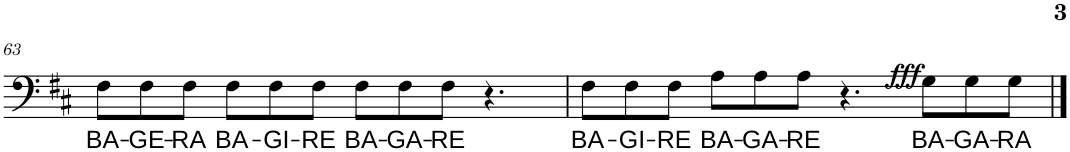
**kern	**text	**dynam
*part1	*part1	*part1
*staff1	*staff1	*staff1
*I"Baryton	*	*
*I'Bar.	*	*
!!LO:PB:g=z
*clefF4	*	*
*k[f#c#]	*	*
*M12/8	*	*
=63	=63	=63
!	!LO:LY:b	!
8F#\L	BA-	.
!	!LO:LY:b	!
8F#\	-GE-	.
!	!LO:LY:b	!
8F#\J	-RA	.
!	!LO:LY:b	!
8F#\L	BA-	.
!	!LO:LY:b	!
8F#\	-GI-	.
!	!LO:LY:b	!
8F#\J	-RE	.
!	!LO:LY:b	!
8F#\L	BA-	.
!	!LO:LY:b	!
8F#\	-GA-	.
!	!LO:LY:b	!
8F#\J	-RE	.
4.r	.	.
=64	=64	=64
!	!LO:LY:b	!
8F#\L	BA-	.
!	!LO:LY:b	!
8F#\	-GI-	.
!	!LO:LY:b	!
8F#\J	-RE	.
!	!LO:LY:b	!
8A\L	BA-	.
!	!LO:LY:b	!
8A\	-GA-	.
!	!LO:LY:b	!
8A\J	-RE	.
4.r	.	.
!	!LO:LY:b	!LO:DY:b
8G\L	BA-	fff
!	!LO:LY:b	!
8G\	-GA-	.
!	!LO:LY:b	!
8G\J	-RA	.
==	==	==
*-	*-	*-
